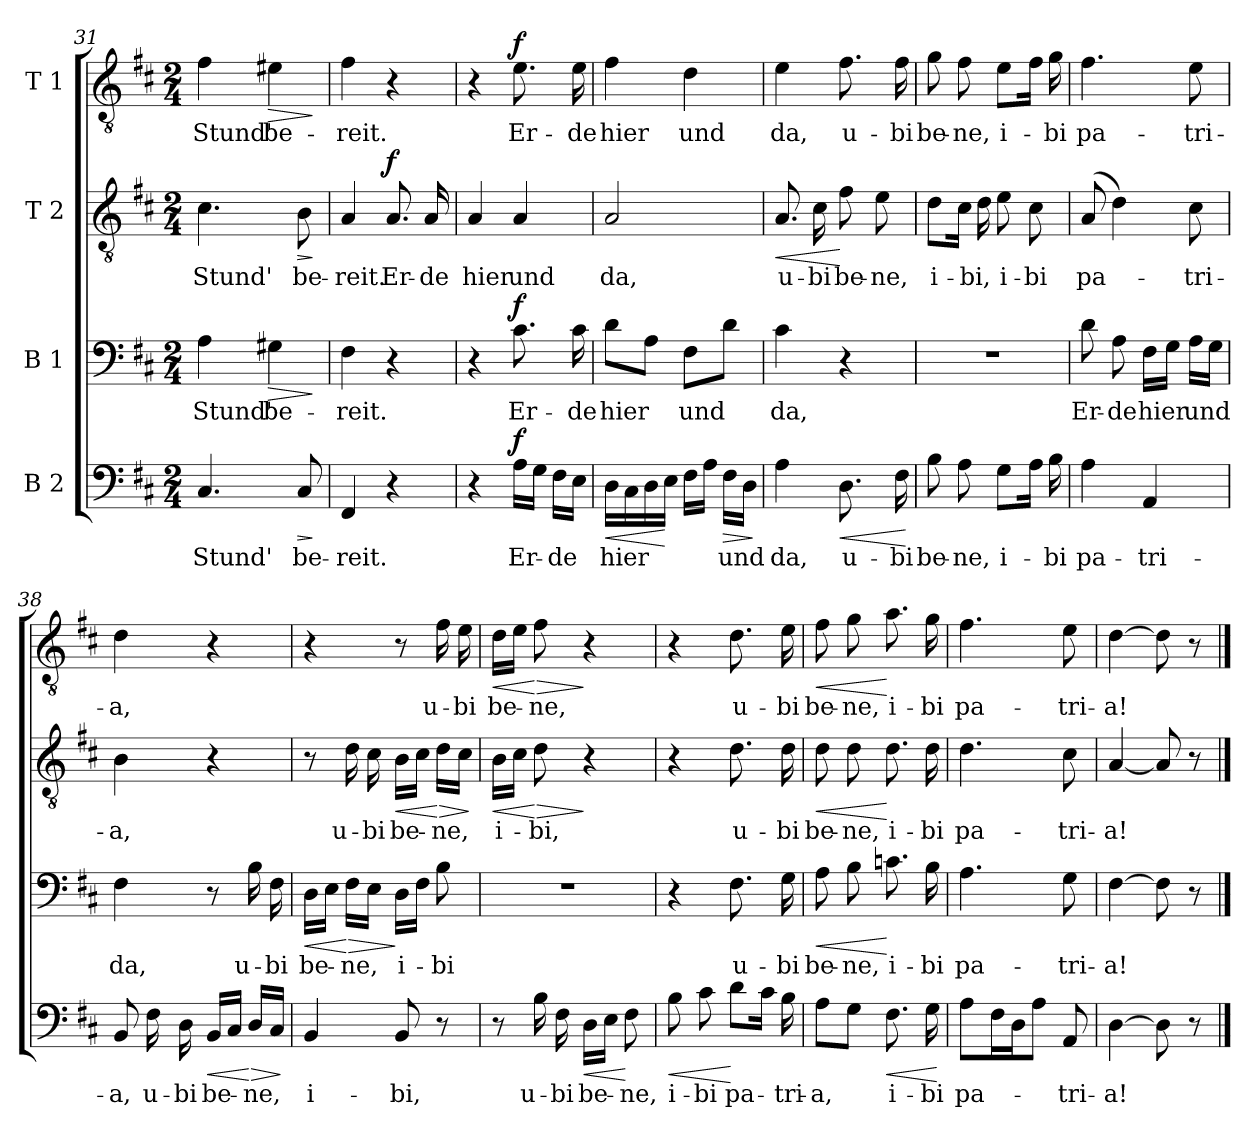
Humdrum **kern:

**kern	**text	**dynam	**kern	**text	**dynam	**kern	**text	**dynam	**kern	**text	**dynam
*part4	*part4	*part4	*part3	*part3	*part3	*part2	*part2	*part2	*part1	*part1	*part1
*staff4	*staff4	*staff4	*staff3	*staff3	*staff3	*staff2	*staff2	*staff2	*staff1	*staff1	*staff1
*I"B 2	*	*	*I"B 1	*	*	*I"T 2	*	*	*I"T 1	*	*
!!LO:PB:g=z
*clefF4	*	*	*clefF4	*	*	*clefGv2	*	*	*clefGv2	*	*
*k[f#c#]	*	*	*k[f#c#]	*	*	*k[f#c#]	*	*	*k[f#c#]	*	*
*M2/4	*	*	*M2/4	*	*	*M2/4	*	*	*M2/4	*	*
=31	=31	=31	=31	=31	=31	=31	=31	=31	=31	=31	=31
!	!LO:LY:b	!	!	!LO:LY:b	!	!	!LO:LY:b	!	!	!LO:LY:b	!
4.C#/	Stund'	.	4A\	Stund'	.	4.c#\	Stund'	.	4f#\	Stund'	.
!	!	!	!	!LO:LY:b	!LO:HP:b	!	!	!	!	!LO:LY:b	!LO:HP:b
.	.	.	4G#X\	be-	>	.	.	.	4e#X\	be-	>
!	!LO:LY:b	!LO:HP:b	!	!	!	!	!LO:LY:b	!LO:HP:b	!	!	!
8C#/	be-	>	.	.	.	8B\	be-	>	.	.	.
.	.	]	.	.	]	.	.	]	.	.	]
=32	=32	=32	=32	=32	=32	=32	=32	=32	=32	=32	=32
!	!LO:LY:b	!	!	!LO:LY:b	!	!	!LO:LY:b	!	!	!LO:LY:b	!
4FF#/	-reit.	.	4F#\	-reit.	.	4A/	-reit.	.	4f#\	-reit.	.
!	!	!	!	!	!	!	!LO:LY:b	!LO:DY:a	!	!	!
4r	.	.	4r	.	.	8.A/	Er-	f	4r	.	.
!	!	!	!	!	!	!	!LO:LY:b	!	!	!	!
.	.	.	.	.	.	16A/	-de	.	.	.	.
=33	=33	=33	=33	=33	=33	=33	=33	=33	=33	=33	=33
!	!	!	!	!	!	!	!LO:LY:b	!	!	!	!
4r	.	.	4r	.	.	4A/	hier	.	4r	.	.
!	!LO:LY:b	!LO:DY:a	!	!LO:LY:b	!LO:DY:a	!	!LO:LY:b	!	!	!LO:LY:b	!LO:DY:a
16A\LL	Er-	f	8.c#\	Er-	f	4A/	und	.	8.e\	Er-	f
16G\JJ	.	.	.	.	.	.	.	.	.	.	.
!	!LO:LY:b	!	!	!	!	!	!	!	!	!	!
16F#\LL	-de	.	.	.	.	.	.	.	.	.	.
!	!	!	!	!LO:LY:b	!	!	!	!	!	!LO:LY:b	!
16E\JJ	.	.	16c#\	-de	.	.	.	.	16e\	-de	.
=34	=34	=34	=34	=34	=34	=34	=34	=34	=34	=34	=34
!	!LO:LY:b	!LO:HP:b	!	!LO:LY:b	!	!	!LO:LY:b	!	!	!LO:LY:b	!
16D\LL	hier	<	8d\L	hier	.	2A/	da,	.	4f#\	hier	.
16C#\	.	.	.	.	.	.	.	.	.	.	.
16D\	.	.	8A\J	.	.	.	.	.	.	.	.
16E\JJ	.	[	.	.	.	.	.	.	.	.	.
!	!	!	!	!LO:LY:b	!	!	!	!	!	!LO:LY:b	!
16F#\LL	.	.	8F#\L	und	.	.	.	.	4d\	und	.
16A\JJ	.	.	.	.	.	.	.	.	.	.	.
!	!LO:LY:b	!LO:HP:b	!	!	!	!	!	!	!	!	!
16F#\LL	und	>	8d\J	.	.	.	.	.	.	.	.
16D\JJ	.	.	.	.	.	.	.	.	.	.	.
.	.	]	.	.	.	.	.	.	.	.	.
=35	=35	=35	=35	=35	=35	=35	=35	=35	=35	=35	=35
!	!LO:LY:b	!	!	!LO:LY:b	!	!	!LO:LY:b	!LO:HP:b	!	!LO:LY:b	!
4A\	da,	.	4c#\	da,	.	8.A/	u-	<	4e\	da,	.
!	!	!	!	!	!	!	!LO:LY:b	!	!	!	!
.	.	.	.	.	.	16c#\	-bi	.	.	.	.
!	!LO:LY:b	!LO:HP:b	!	!	!	!	!LO:LY:b	!	!	!LO:LY:b	!
8.D\	u-	<	4r	.	.	8f#\	be-	[	8.f#\	u-	.
!	!	!	!	!	!	!	!LO:LY:b	!	!	!	!
.	.	.	.	.	.	8e\	-ne,	.	.	.	.
!	!LO:LY:b	!	!	!	!	!	!	!	!	!LO:LY:b	!
16F#\	-bi	.	.	.	.	.	.	.	16f#\	-bi	.
.	.	[	.	.	.	.	.	.	.	.	.
!!LO:LB:g=z
=36	=36	=36	=36	=36	=36	=36	=36	=36	=36	=36	=36
!	!LO:LY:b	!	!	!	!	!	!LO:LY:b	!	!	!LO:LY:b	!
8B\	be-	.	2r	.	.	8d\L	i-	.	8g\	be-	.
!	!LO:LY:b	!	!	!	!	!	!	!	!	!LO:LY:b	!
8A\	-ne,	.	.	.	.	16c#\Jk	.	.	8f#\	-ne,	.
!	!	!	!	!	!	!	!LO:LY:b	!	!	!	!
.	.	.	.	.	.	16d\	-bi,	.	.	.	.
!	!LO:LY:b	!	!	!	!	!	!LO:LY:b	!	!	!LO:LY:b	!
8G\L	i-	.	.	.	.	8e\	i-	.	8e\L	i-	.
!	!	!	!	!	!	!	!LO:LY:b	!	!	!	!
16A\Jk	.	.	.	.	.	8c#\	-bi	.	16f#\Jk	.	.
!	!LO:LY:b	!	!	!	!	!	!	!	!	!LO:LY:b	!
16B\	-bi	.	.	.	.	.	.	.	16g\	-bi	.
=37	=37	=37	=37	=37	=37	=37	=37	=37	=37	=37	=37
!	!LO:LY:b	!	!	!LO:LY:b	!	!	!LO:LY:b	!	!	!LO:LY:b	!
4A\	pa-	.	8d\	Er-	.	(8A/	pa-	.	4.f#\	pa-	.
!	!	!	!	!LO:LY:b	!	!	!	!	!	!	!
.	.	.	8A\	-de	.	4d\)	.	.	.	.	.
!	!LO:LY:b	!	!	!LO:LY:b	!	!	!	!	!	!	!
4AA/	-tri-	.	16F#\LL	hier	.	.	.	.	.	.	.
.	.	.	16G\JJ	.	.	.	.	.	.	.	.
!	!	!	!	!LO:LY:b	!	!	!LO:LY:b	!	!	!LO:LY:b	!
.	.	.	16A\LL	und	.	8c#\	-tri-	.	8e\	-tri-	.
.	.	.	16G\JJ	.	.	.	.	.	.	.	.
=38	=38	=38	=38	=38	=38	=38	=38	=38	=38	=38	=38
!	!LO:LY:b	!	!	!LO:LY:b	!	!	!LO:LY:b	!	!	!LO:LY:b	!
8BB/	-a,	.	4F#\	da,	.	4B\	-a,	.	4d\	-a,	.
!	!LO:LY:b	!	!	!	!	!	!	!	!	!	!
16F#\	u-	.	.	.	.	.	.	.	.	.	.
!	!LO:LY:b	!	!	!	!	!	!	!	!	!	!
16D\	-bi	.	.	.	.	.	.	.	.	.	.
!	!LO:LY:b	!LO:HP:b	!	!	!	!	!	!	!	!	!
16BB/LL	be-	<	8r	.	.	4r	.	.	4r	.	.
16C#/JJ	.	.	.	.	.	.	.	.	.	.	.
!	!LO:LY:b	!LO:HP:n=1:b	!	!LO:LY:b	!	!	!	!	!	!	!
16D/LL	-ne,	[ >	16B\	u-	.	.	.	.	.	.	.
!	!	!	!	!LO:LY:b	!	!	!	!	!	!	!
16C#/JJ	.	.	16F#\	-bi	.	.	.	.	.	.	.
.	.	]	.	.	.	.	.	.	.	.	.
=39	=39	=39	=39	=39	=39	=39	=39	=39	=39	=39	=39
!	!LO:LY:b	!	!	!LO:LY:b	!LO:HP:b	!	!	!	!	!	!
4BB/	i-	.	16D\LL	be-	<	8r	.	.	4r	.	.
.	.	.	16E\JJ	.	.	.	.	.	.	.	.
!	!	!	!	!LO:LY:b	!LO:HP:n=1:b	!	!LO:LY:b	!	!	!	!
.	.	.	16F#\LL	-ne,	[ >	16d\	u-	.	.	.	.
!	!	!	!	!	!	!	!LO:LY:b	!	!	!	!
.	.	.	16E\JJ	.	.	16c#\	-bi	.	.	.	.
!	!LO:LY:b	!	!	!LO:LY:b	!	!	!LO:LY:b	!LO:HP:b	!	!	!
8BB/	-bi,	.	16D\LL	i-	]	16B\LL	be-	<	8r	.	.
.	.	.	16F#\JJ	.	.	16c#\JJ	.	.	.	.	.
!	!	!	!	!LO:LY:b	!	!	!LO:LY:b	!LO:HP:n=1:b	!	!LO:LY:b	!
8r	.	.	8B\	-bi	.	16d\LL	-ne,	[ >	16f#\	u-	.
!	!	!	!	!	!	!	!	!	!	!LO:LY:b	!
.	.	.	.	.	.	16c#\JJ	.	.	16e\	bi	.
.	.	.	.	.	.	.	.	]	.	.	.
!!LO:LB:g=z
=40	=40	=40	=40	=40	=40	=40	=40	=40	=40	=40	=40
!	!	!	!	!	!	!	!LO:LY:b	!LO:HP:b	!	!LO:LY:b	!LO:HP:b
8r	.	.	2r	.	.	16B\LL	i-	<	16d\LL	be-	<
.	.	.	.	.	.	16c#\JJ	.	.	16e\JJ	.	.
!	!LO:LY:b	!	!	!	!	!	!LO:LY:b	!LO:HP:n=1:b	!	!LO:LY:b	!LO:HP:n=1:b
16B\	u-	.	.	.	.	8d\	-bi,	[ >	8f#\	-ne,	[ >
!	!LO:LY:b	!	!	!	!	!	!	!	!	!	!
16F#\	-bi	.	.	.	.	.	.	.	.	.	.
!	!LO:LY:b	!LO:HP:b	!	!	!	!	!	!	!	!	!
16D\LL	be-	<	.	.	.	4r	.	]	4r	.	]
16E\JJ	.	.	.	.	.	.	.	.	.	.	.
!	!LO:LY:b	!	!	!	!	!	!	!	!	!	!
8F#\	-ne,	[	.	.	.	.	.	.	.	.	.
=41	=41	=41	=41	=41	=41	=41	=41	=41	=41	=41	=41
!	!LO:LY:b	!LO:HP:b	!	!	!	!	!	!	!	!	!
8B\	i-	<	4r	.	.	4r	.	.	4r	.	.
!	!LO:LY:b	!	!	!	!	!	!	!	!	!	!
8c#\	-bi	.	.	.	.	.	.	.	.	.	.
!	!LO:LY:b	!	!	!LO:LY:b	!	!	!LO:LY:b	!	!	!LO:LY:b	!
8d\L	pa-	[	8.F#\	u-	.	8.d\	u-	.	8.d\	u-	.
16c#\Jk	.	.	.	.	.	.	.	.	.	.	.
!	!LO:LY:b	!	!	!LO:LY:b	!	!	!LO:LY:b	!	!	!LO:LY:b	!
16B\	-tri-	.	16G\	-bi	.	16d\	-bi	.	16e\	-bi	.
=42	=42	=42	=42	=42	=42	=42	=42	=42	=42	=42	=42
!	!LO:LY:b	!	!	!LO:LY:b	!LO:HP:b	!	!LO:LY:b	!LO:HP:b	!	!LO:LY:b	!LO:HP:b
8A\L	-a,	.	8A\	be-	<	8d\	be-	<	8f#\	be-	<
!	!	!	!	!LO:LY:b	!	!	!LO:LY:b	!	!	!LO:LY:b	!
8G\J	.	.	8B\	-ne,	.	8d\	-ne,	.	8g\	-ne,	.
!	!LO:LY:b	!LO:HP:b	!	!LO:LY:b	!	!	!LO:LY:b	!	!	!LO:LY:b	!
8.F#\	i-	<	8.cn\	i-	[	8.d\	i-	[	8.a\	i-	[
!	!LO:LY:b	!	!	!LO:LY:b	!	!	!LO:LY:b	!	!	!LO:LY:b	!
16G\	-bi	.	16B\	-bi	.	16d\	-bi	.	16g\	-bi	.
.	.	[	.	.	.	.	.	.	.	.	.
=43	=43	=43	=43	=43	=43	=43	=43	=43	=43	=43	=43
!	!LO:LY:b	!	!	!LO:LY:b	!	!	!LO:LY:b	!	!	!LO:LY:b	!
8A\L	pa-	.	4.A\	pa-	.	4.d\	pa-	.	4.f#\	pa-	.
16F#\L	.	.	.	.	.	.	.	.	.	.	.
16D\J	.	.	.	.	.	.	.	.	.	.	.
8A\J	.	.	.	.	.	.	.	.	.	.	.
!	!LO:LY:b	!	!	!LO:LY:b	!	!	!LO:LY:b	!	!	!LO:LY:b	!
8AA/	-tri-	.	8G\	-tri-	.	8c#\	-tri-	.	8e\	-tri-	.
=44	=44	=44	=44	=44	=44	=44	=44	=44	=44	=44	=44
!	!LO:LY:b	!	!	!LO:LY:b	!	!	!LO:LY:b	!	!	!LO:LY:b	!
[4D\	-a!	.	[4F#\	-a!	.	[4A/	-a!	.	[4d\	-a!	.
8D\]	.	.	8F#\]	.	.	8A/]	.	.	8d\]	.	.
8r	.	.	8r	.	.	8r	.	.	8r	.	.
==	==	==	==	==	==	==	==	==	==	==	==
*-	*-	*-	*-	*-	*-	*-	*-	*-	*-	*-	*-
